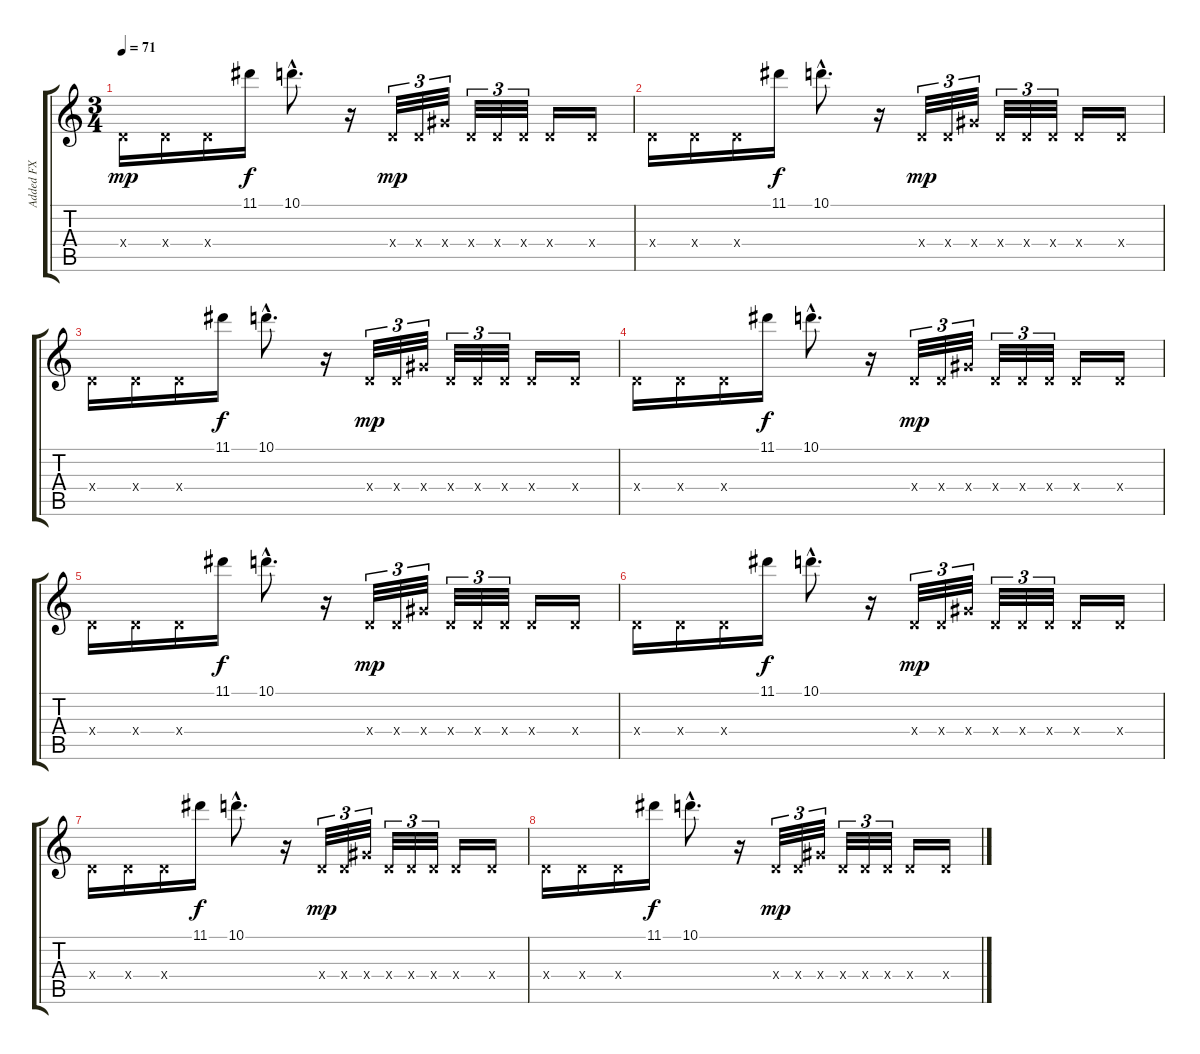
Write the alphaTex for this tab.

\track ("Added FX" "Added FX") {instrument celesta}
\staff {score tabs}
\tuning (E5 B4 G4 D4 A3 D3) {hide}
\ts (3 4)
\tempo 71
\clef g2
\ks c
0.4{x}.16{dy mp instrument woodblock} 0.4{x}.16 0.4{x}.16 11.1.16{dy f instrument celesta} 10.1{hac}.8{d} r.16 0.4{x}.32{tu (3 2) dy mp instrument woodblock} 0.4{x}.32{tu (3 2)} 6.4{x}.32{tu (3 2)} 0.4{x}.32{tu (3 2)} 0.4{x}.32{tu (3 2)} 0.4{x}.32{tu (3 2)} 0.4{x}.16 0.4{x}.16 |
0.4{x}.16{instrument woodblock} 0.4{x}.16 0.4{x}.16 11.1.16{dy f instrument celesta} 10.1{hac}.8{d} r.16 0.4{x}.32{tu (3 2) dy mp instrument woodblock} 0.4{x}.32{tu (3 2)} 6.4{x}.32{tu (3 2)} 0.4{x}.32{tu (3 2)} 0.4{x}.32{tu (3 2)} 0.4{x}.32{tu (3 2)} 0.4{x}.16 0.4{x}.16 |
0.4{x}.16{instrument woodblock} 0.4{x}.16 0.4{x}.16 11.1.16{dy f instrument celesta} 10.1{hac}.8{d} r.16 0.4{x}.32{tu (3 2) dy mp instrument woodblock} 0.4{x}.32{tu (3 2)} 6.4{x}.32{tu (3 2)} 0.4{x}.32{tu (3 2)} 0.4{x}.32{tu (3 2)} 0.4{x}.32{tu (3 2)} 0.4{x}.16 0.4{x}.16 |
0.4{x}.16{instrument woodblock} 0.4{x}.16 0.4{x}.16 11.1.16{dy f instrument celesta} 10.1{hac}.8{d} r.16 0.4{x}.32{tu (3 2) dy mp instrument woodblock} 0.4{x}.32{tu (3 2)} 6.4{x}.32{tu (3 2)} 0.4{x}.32{tu (3 2)} 0.4{x}.32{tu (3 2)} 0.4{x}.32{tu (3 2)} 0.4{x}.16 0.4{x}.16 |
0.4{x}.16{instrument woodblock} 0.4{x}.16 0.4{x}.16 11.1.16{dy f instrument celesta} 10.1{hac}.8{d} r.16 0.4{x}.32{tu (3 2) dy mp instrument woodblock} 0.4{x}.32{tu (3 2)} 6.4{x}.32{tu (3 2)} 0.4{x}.32{tu (3 2)} 0.4{x}.32{tu (3 2)} 0.4{x}.32{tu (3 2)} 0.4{x}.16 0.4{x}.16 |
0.4{x}.16{instrument woodblock} 0.4{x}.16 0.4{x}.16 11.1.16{dy f instrument celesta} 10.1{hac}.8{d} r.16 0.4{x}.32{tu (3 2) dy mp instrument woodblock} 0.4{x}.32{tu (3 2)} 6.4{x}.32{tu (3 2)} 0.4{x}.32{tu (3 2)} 0.4{x}.32{tu (3 2)} 0.4{x}.32{tu (3 2)} 0.4{x}.16 0.4{x}.16 |
0.4{x}.16{instrument woodblock} 0.4{x}.16 0.4{x}.16 11.1.16{dy f instrument celesta} 10.1{hac}.8{d} r.16 0.4{x}.32{tu (3 2) dy mp instrument woodblock} 0.4{x}.32{tu (3 2)} 6.4{x}.32{tu (3 2)} 0.4{x}.32{tu (3 2)} 0.4{x}.32{tu (3 2)} 0.4{x}.32{tu (3 2)} 0.4{x}.16 0.4{x}.16 |
0.4{x}.16{instrument woodblock} 0.4{x}.16 0.4{x}.16 11.1.16{dy f instrument celesta} 10.1{hac}.8{d} r.16 0.4{x}.32{tu (3 2) dy mp instrument woodblock} 0.4{x}.32{tu (3 2)} 6.4{x}.32{tu (3 2)} 0.4{x}.32{tu (3 2)} 0.4{x}.32{tu (3 2)} 0.4{x}.32{tu (3 2)} 0.4{x}.16 0.4{x}.16
